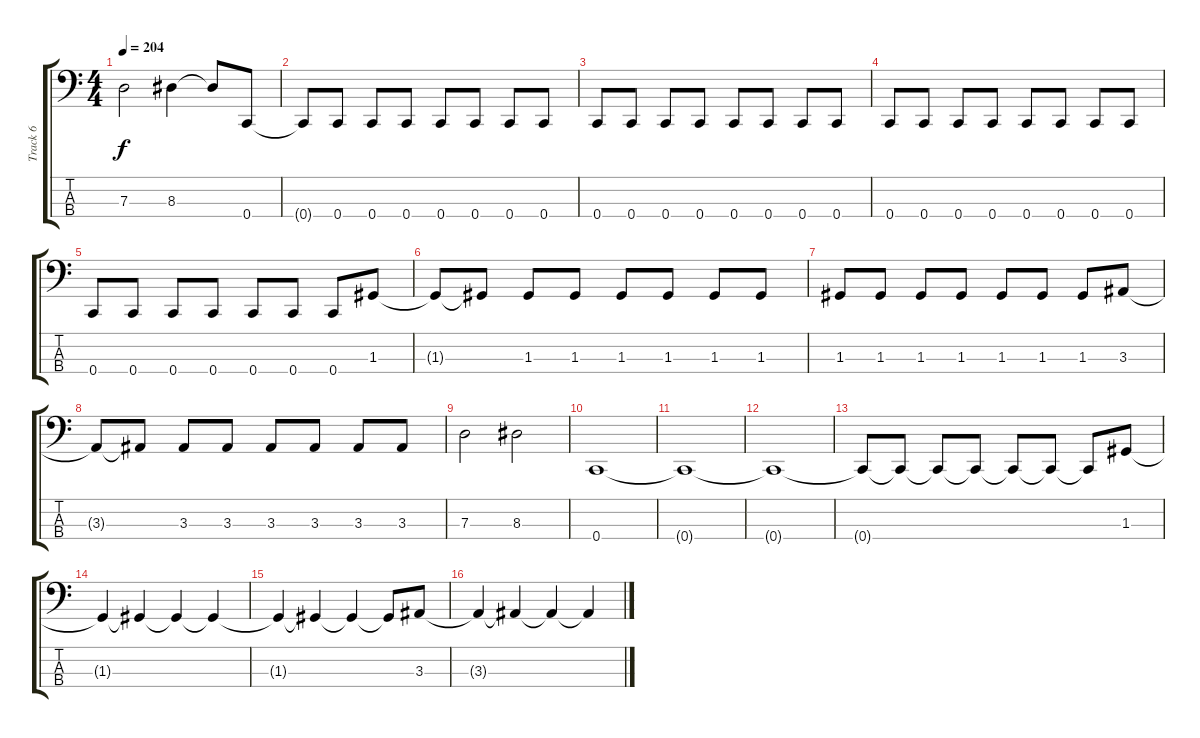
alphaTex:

\track ("Track 6" "Track 6") {instrument electricbasspick}
\staff {score tabs}
\tuning (F2 C2 G1 C1) {hide}
\ts (4 4)
\tempo 204
\clef f4
\ks c
7.3.2{dy f} 8.3.4 8.3{t}.8 0.4.8 |
0.4{t}.8 0.4.8 0.4.8 0.4.8 0.4.8 0.4.8 0.4.8 0.4.8 |
0.4.8 0.4.8 0.4.8 0.4.8 0.4.8 0.4.8 0.4.8 0.4.8 |
0.4.8 0.4.8 0.4.8 0.4.8 0.4.8 0.4.8 0.4.8 0.4.8 |
0.4.8 0.4.8 0.4.8 0.4.8 0.4.8 0.4.8 0.4.8 1.3.8 |
1.3{t}.8 1.3{t}.8 1.3.8 1.3.8 1.3.8 1.3.8 1.3.8 1.3.8 |
1.3.8 1.3.8 1.3.8 1.3.8 1.3.8 1.3.8 1.3.8 3.3.8 |
3.3{t}.8 3.3{t}.8 3.3.8 3.3.8 3.3.8 3.3.8 3.3.8 3.3.8 |
7.3.2 8.3.2 |
0.4.1 |
0.4{t}.1 |
0.4{t}.1 |
0.4{t}.8 0.4{t}.8 0.4{t}.8 0.4{t}.8 0.4{t}.8 0.4{t}.8 0.4{t}.8 1.3.8 |
1.3{t}.4 1.3{t}.4 1.3{t}.4 1.3{t}.4 |
1.3{t}.4 1.3{t}.4 1.3{t}.4 1.3{t}.8 3.3.8 |
3.3{t}.4 3.3{t}.4 3.3{t}.4 3.3{t}.4
